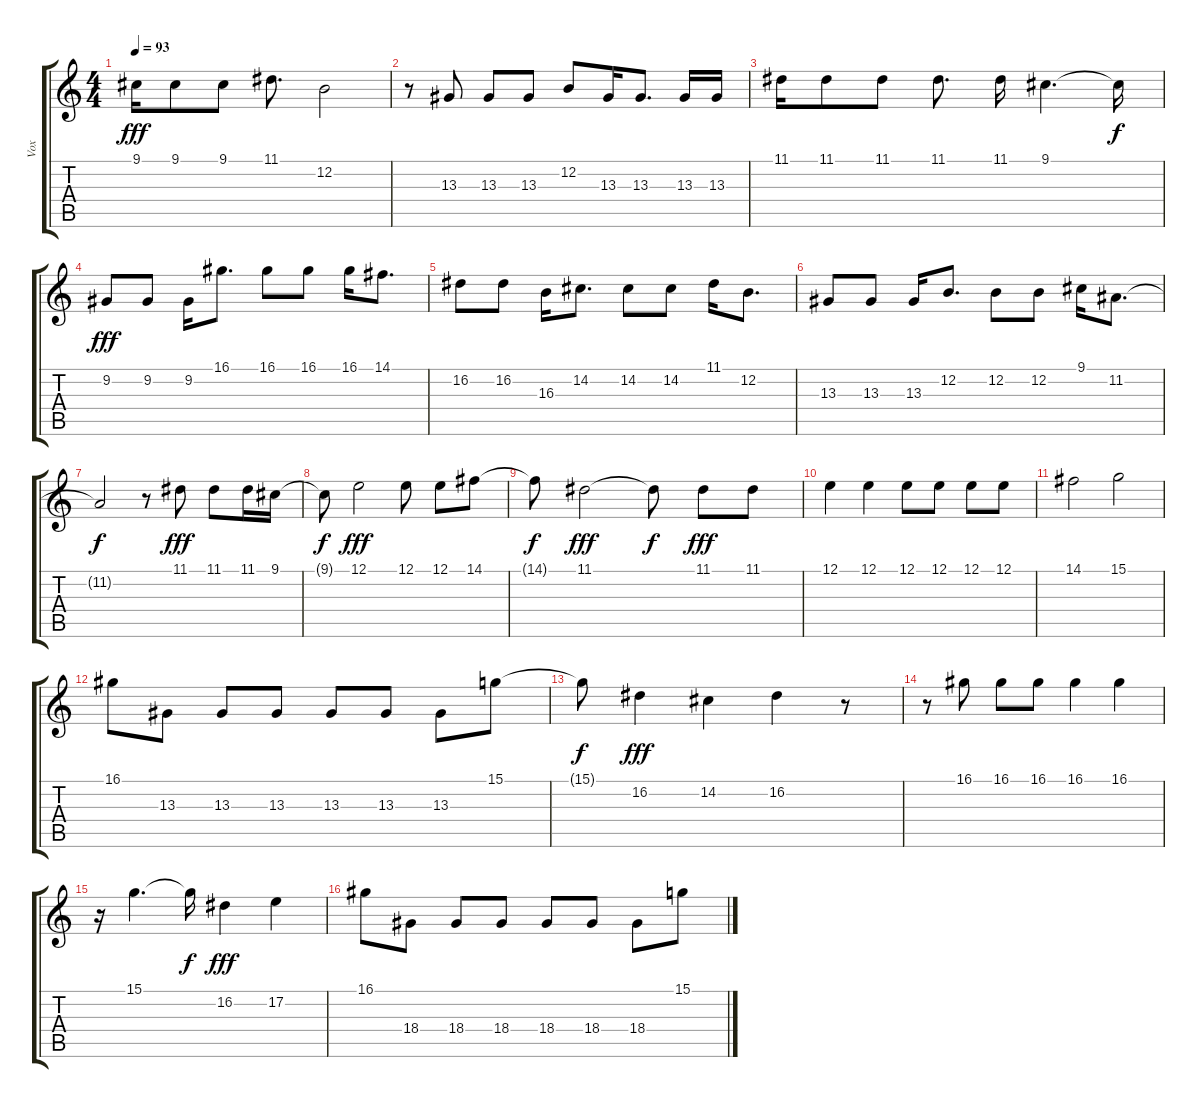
\track ("Vox" "Vox") {instrument lead6voice}
\staff {score tabs}
\tuning (E4 B3 G3 D3 A2 E2) {hide}
\ts (4 4)
\tempo 93
\clef g2
\ks c
9.1.16{dy fff} 9.1.8 9.1.8 11.1.8{d} 12.2.2 |
r.8 13.3.8 13.3.8 13.3.8 12.2.8 13.3.16 13.3.8{d} 13.3.16 13.3.16 |
11.1.16 11.1.8 11.1.8 11.1.8{d} 11.1.16 9.1.4{d} 9.1{t}.16{dy f} |
9.2.8{dy fff} 9.2.8 9.2.16 16.1.8{d} 16.1.8 16.1.8 16.1.16 14.1.8{d} |
16.2.8 16.2.8 16.3.16 14.2.8{d} 14.2.8 14.2.8 11.1.16 12.2.8{d} |
13.3.8 13.3.8 13.3.16 12.2.8{d} 12.2.8 12.2.8 9.1.16 11.2.8{d} |
11.2{t}.2{dy f} r.8 11.1.8{dy fff} 11.1.8 11.1.16 9.1.16 |
9.1{t}.8{dy f} 12.1.2{dy fff} 12.1.8 12.1.8 14.1.8 |
14.1{t}.8{dy f} 11.1.2{dy fff} 11.1{t}.8{dy f} 11.1.8{dy fff} 11.1.8 |
12.1.4 12.1.4 12.1.8 12.1.8 12.1.8 12.1.8 |
14.1.2 15.1.2 |
16.1.8 13.3.8 13.3.8 13.3.8 13.3.8 13.3.8 13.3.8 15.1.8 |
15.1{t}.8{dy f} 16.2.4{dy fff} 14.2.4 16.2.4 r.8 |
r.8 16.1.8 16.1.8 16.1.8 16.1.4 16.1.4 |
r.16 15.1.4{d} 15.1{t}.16{dy f} 16.2.4{dy fff} 17.2.4 |
16.1.8 18.4.8 18.4.8 18.4.8 18.4.8 18.4.8 18.4.8 15.1.8
